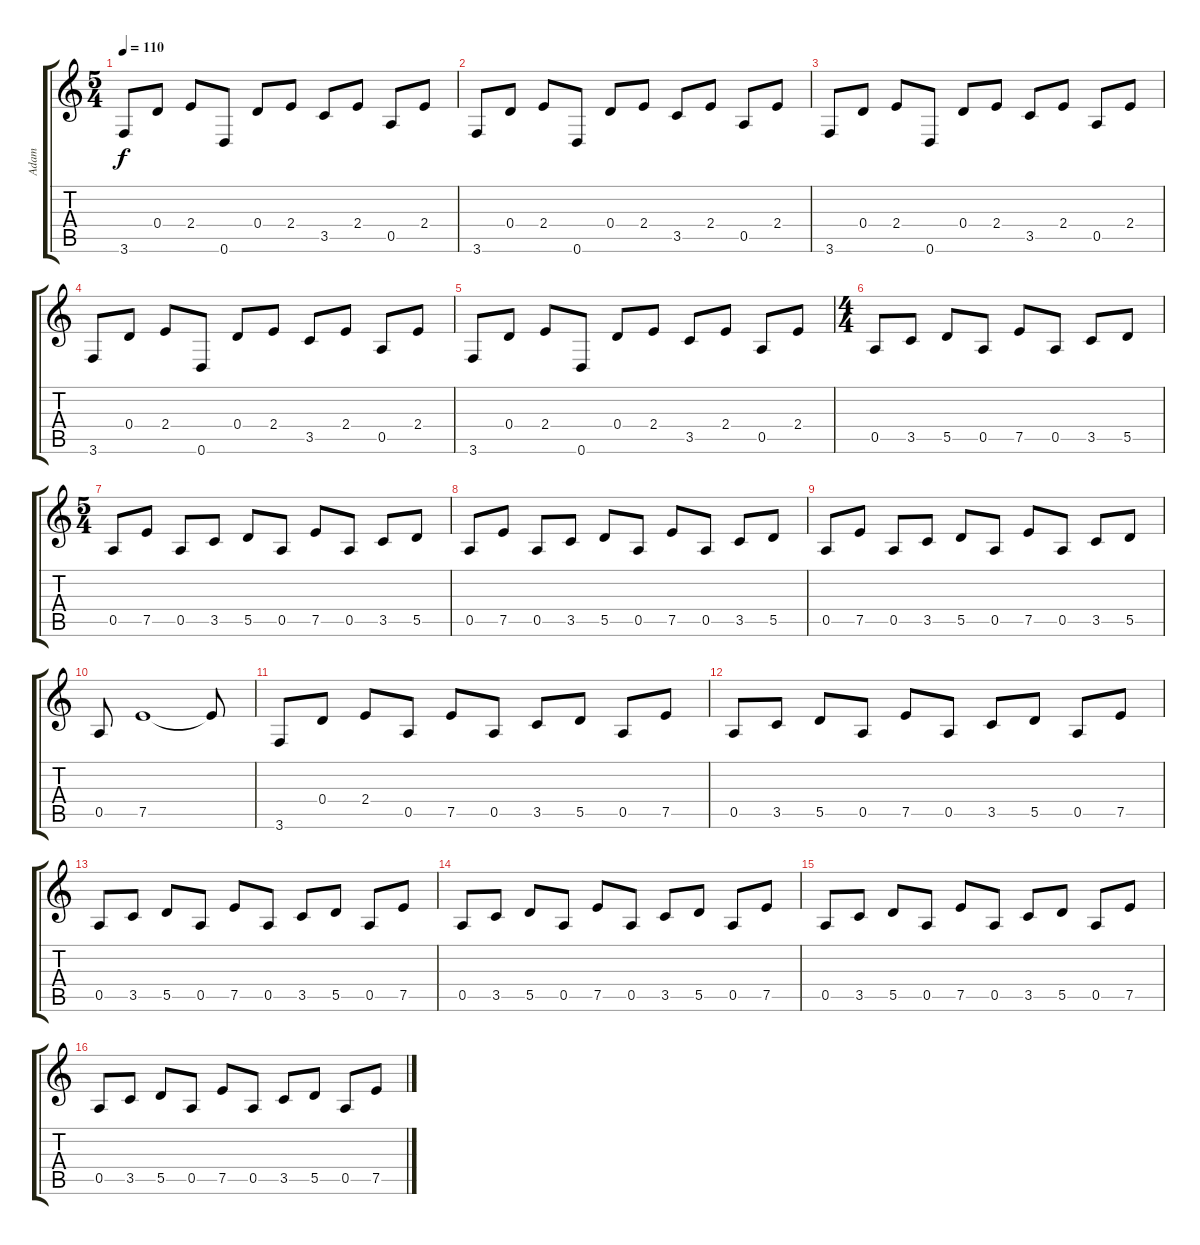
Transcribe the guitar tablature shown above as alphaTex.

\track ("Adam" "Adam") {instrument electricguitarmuted}
\staff {score tabs}
\tuning (E4 B3 G3 D3 A2 D2) {hide}
\ts (5 4)
\tempo 110
\clef g2
\ks c
3.6.8{dy f} 0.4.8 2.4.8 0.6.8 0.4.8 2.4.8 3.5.8 2.4.8 0.5.8 2.4.8 |
3.6.8 0.4.8 2.4.8 0.6.8 0.4.8 2.4.8 3.5.8 2.4.8 0.5.8 2.4.8 |
3.6.8 0.4.8 2.4.8 0.6.8 0.4.8 2.4.8 3.5.8 2.4.8 0.5.8 2.4.8 |
3.6.8 0.4.8 2.4.8 0.6.8 0.4.8 2.4.8 3.5.8 2.4.8 0.5.8 2.4.8 |
3.6.8 0.4.8 2.4.8 0.6.8 0.4.8 2.4.8 3.5.8 2.4.8 0.5.8 2.4.8 |
\ts (4 4)
0.5.8 3.5.8 5.5.8 0.5.8 7.5.8 0.5.8 3.5.8 5.5.8 |
\ts (5 4)
0.5.8 7.5.8 0.5.8 3.5.8 5.5.8 0.5.8 7.5.8 0.5.8 3.5.8 5.5.8 |
0.5.8 7.5.8 0.5.8 3.5.8 5.5.8 0.5.8 7.5.8 0.5.8 3.5.8 5.5.8 |
0.5.8 7.5.8 0.5.8 3.5.8 5.5.8 0.5.8 7.5.8 0.5.8 3.5.8 5.5.8 |
0.5.8 7.5.1 7.5{t}.8 |
3.6.8 0.4.8 2.4.8 0.5.8 7.5.8 0.5.8 3.5.8 5.5.8 0.5.8 7.5.8 |
0.5.8 3.5.8 5.5.8 0.5.8 7.5.8 0.5.8 3.5.8 5.5.8 0.5.8 7.5.8 |
0.5.8 3.5.8 5.5.8 0.5.8 7.5.8 0.5.8 3.5.8 5.5.8 0.5.8 7.5.8 |
0.5.8 3.5.8 5.5.8 0.5.8 7.5.8 0.5.8 3.5.8 5.5.8 0.5.8{balance 0} 7.5.8 |
0.5.8 3.5.8 5.5.8 0.5.8 7.5.8 0.5.8 3.5.8 5.5.8 0.5.8 7.5.8 |
0.5.8 3.5.8 5.5.8 0.5.8 7.5.8 0.5.8 3.5.8 5.5.8 0.5.8 7.5.8
